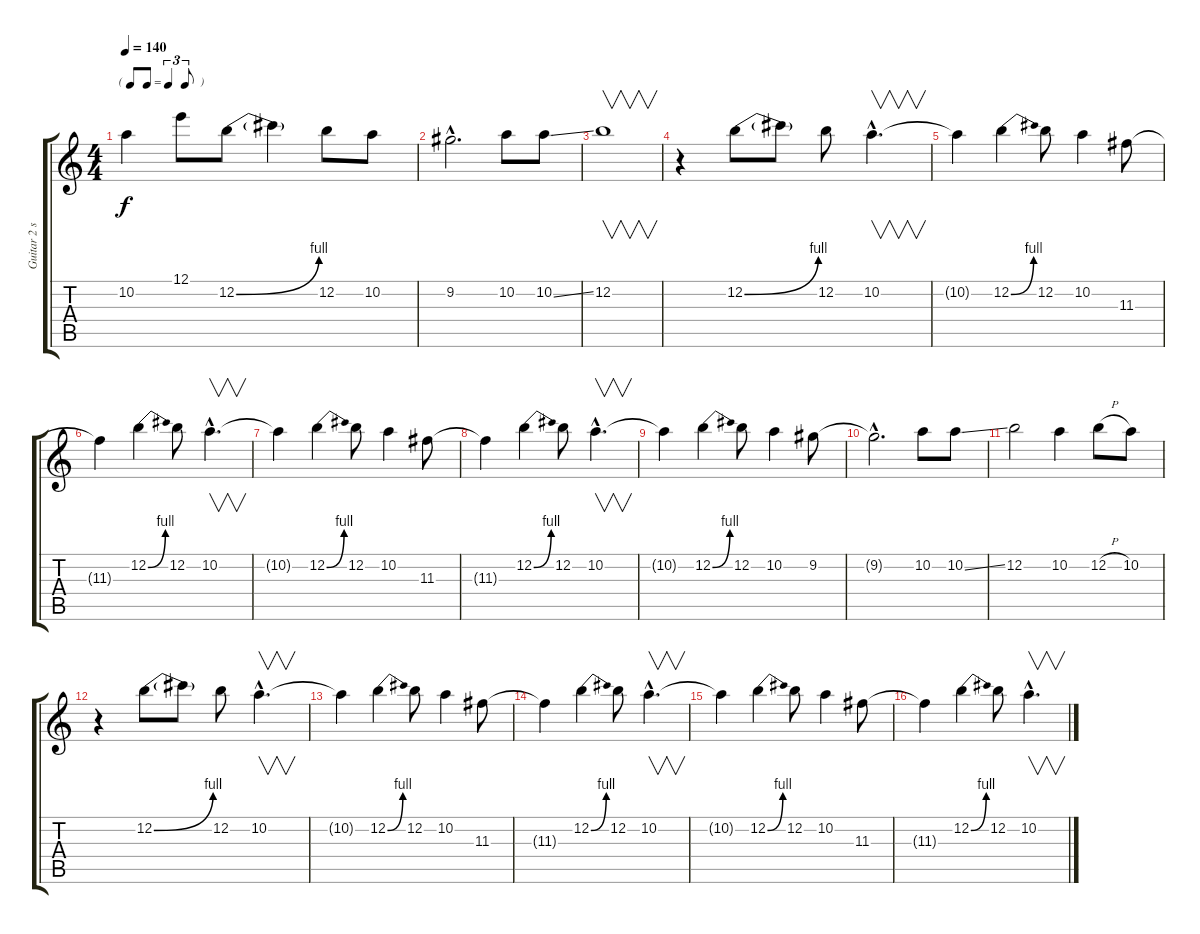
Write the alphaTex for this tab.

\track ("Guitar 2 solo " "Guitar 2 s") {instrument overdrivenguitar}
\staff {score tabs}
\tuning (E4 B3 G3 D3 A2 E2) {hide}
\ts (4 4)
\tf triplet8th
\tempo 140
\clef g2
\ks c
10.2{t}.4{dy f} 12.1.8 12.2{be (bend 0 0 60 4)}.8 12.2{t}.4 12.2.8 10.2.8 |
9.2{hac}.2{d} 10.2.8 10.2{ss}.8 |
12.2.1{v} |
r.4 12.2{be (bend 0 0 60 4)}.8 12.2{t}.8 12.2.8 10.2{hac}.4{v d} |
10.2{t}.4 12.2{be (bend 0 0 60 4)}.4 12.2.8 10.2.4 11.3.8 |
11.3{t}.4 12.2{be (bend 0 0 60 4)}.4 12.2.8 10.2{hac}.4{v d} |
10.2{t}.4 12.2{be (bend 0 0 60 4)}.4 12.2.8 10.2.4 11.3.8 |
11.3{t}.4 12.2{be (bend 0 0 60 4)}.4 12.2.8 10.2{hac}.4{v d} |
10.2{t}.4 12.2{be (bend 0 0 60 4)}.4 12.2.8 10.2.4 9.2.8 |
9.2{hac t}.2{d} 10.2.8 10.2{ss}.8 |
12.2.2 10.2.4 12.2{h}.8 10.2.8 |
r.4{volume 12} 12.2{be (bend 0 0 60 4)}.8 12.2{t}.8 12.2.8 10.2{hac}.4{v d} |
10.2{t}.4 12.2{be (bend 0 0 60 4)}.4 12.2.8 10.2.4 11.3.8 |
11.3{t}.4{volume 8} 12.2{be (bend 0 0 60 4)}.4 12.2.8 10.2{hac}.4{v d} |
10.2{t}.4 12.2{be (bend 0 0 60 4)}.4 12.2.8 10.2.4 11.3.8 |
11.3{t}.4{volume 4} 12.2{be (bend 0 0 60 4)}.4 12.2.8 10.2{hac}.4{v d}
